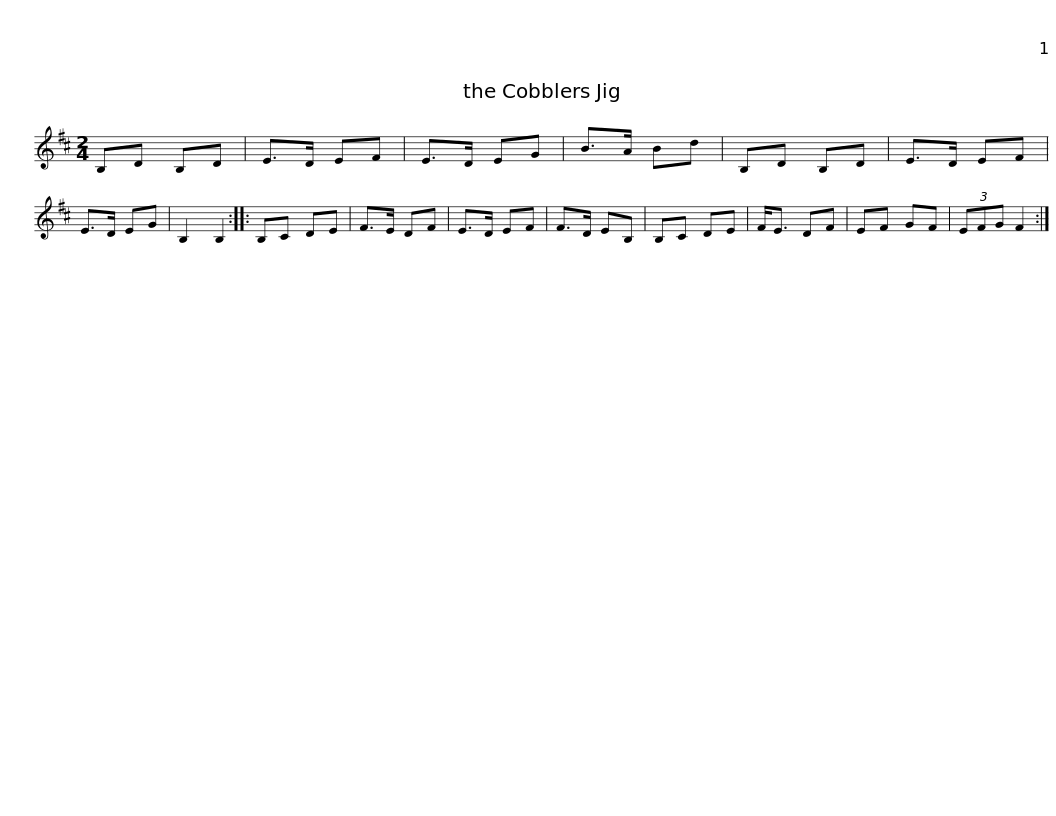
X:1
L:1/8
M:2/4
I:linebreak $
K:Bmin
V:1 treble
V:1
 B,D B,D | E>D EF | E>D EG | B>A Bd | B,D B,D | %5
 E>D EF | E>D EG | B,2 B,2 :: B,C DE |$ F>E DF | %10
 E>D EF | F>D EB, | B,C DE | F<E DF | EF GF | %15
 (3EFG F2 :| %16
